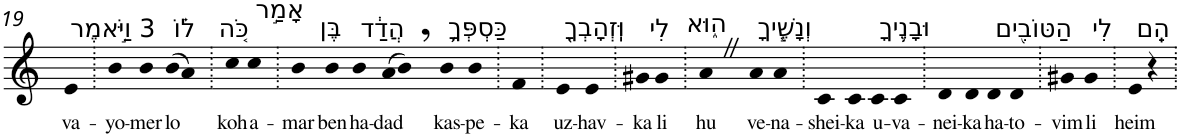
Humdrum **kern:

**kern	**text
*part1	*part1
*staff1	*staff1
*I"Piano	*
*I'Pno	*
!!LO:PB:g=z
*clefG2	*
*k[]	*
=19	=19
!LO:TX:a:t=3 וַיֹּ֣אמֶר	!
!	!LO:LY:b
4e	va-
=20.	=20.
!	!LO:LY:b
4b	-yo-
!	!LO:LY:b
4b	-mer
!LO:TX:a:t=ל֗וֹ	!
!	!LO:LY:b
(>8b	lo
8a)	.
=21.	=21.
!LO:TX:a:t=כֹּ֚ה	!
!	!LO:LY:b
4cc	koh
!LO:TX:a:t=אָמַ֣ר	!
!	!LO:LY:b
4cc	a-
=22.	=22.
!	!LO:LY:b
4b	-mar
!LO:TX:a:t=בֶּן	!
!	!LO:LY:b
4b	ben
!LO:TX:a:t=הֲדַ֔ד	!
!	!LO:LY:b
4b	ha-
!	!LO:LY:b
(>8a	-dad
8b,)	.
!LO:TX:a:t=כַּסְפְּךָ֥	!
!	!LO:LY:b
4b	kas-
!	!LO:LY:b
4b	-pe-
=23.	=23.
!	!LO:LY:b
4f	-ka
=24.	=24.
!LO:TX:a:t=וּֽזְהָבְךָ֖	!
!	!LO:LY:b
4e	uz-
!	!LO:LY:b
4e	-hav-
=25.	=25.
!	!LO:LY:b
4g#X	-ka
!LO:TX:a:t=לִי	!
!	!LO:LY:b
4g#	li
=26.	=26.
!LO:TX:a:t=ה֑וּא	!
!	!LO:LY:b
4aZ	hu
!LO:TX:a:t=וְנָשֶׁ֧יךָ	!
!	!LO:LY:b
4a	ve-
!	!LO:LY:b
4a	-na-
=27.	=27.
!	!LO:LY:b
4c	-shei-
!	!LO:LY:b
4c	-ka
!LO:TX:a:t=וּבָנֶ֛יךָ	!
!	!LO:LY:b
4c	u-
!	!LO:LY:b
4c	-va-
=28.	=28.
!	!LO:LY:b
4d	-nei-
!	!LO:LY:b
4d	-ka
!LO:TX:a:t=הַטּוֹבִ֖ים	!
!	!LO:LY:b
4d	ha-
!	!LO:LY:b
4d	-to-
=29.	=29.
!	!LO:LY:b
4g#X	-vim
!LO:TX:a:t=לִי	!
!	!LO:LY:b
4g#	li
=30.	=30.
!LO:TX:a:t=הֵֽם	!
!	!LO:LY:b
4e	heim
4r	.
=.	=.
*-	*-
